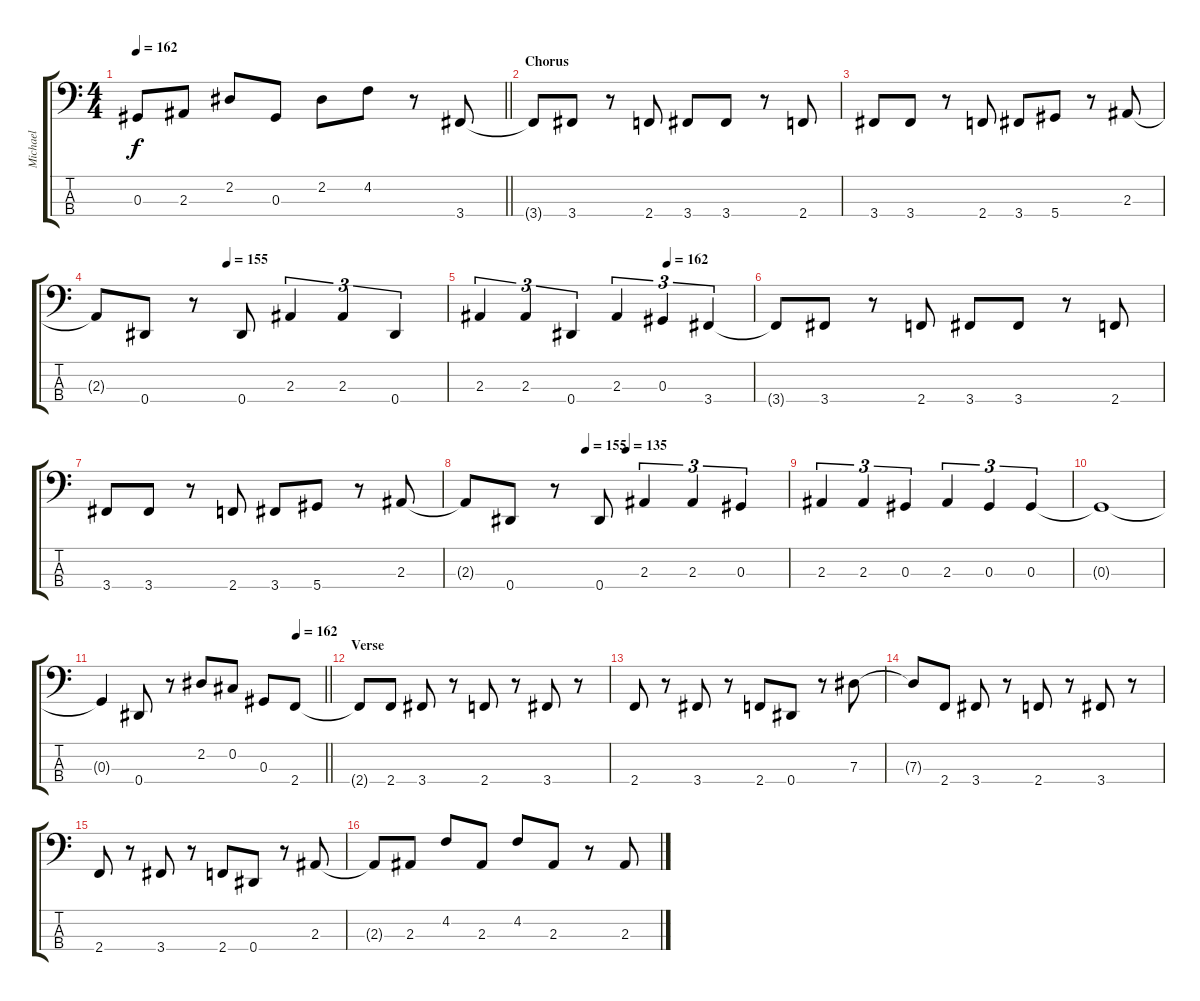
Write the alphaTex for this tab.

\track ("Michael" "Michael") {instrument electricbassfinger}
\staff {score tabs}
\tuning (Gb2 Db2 Ab1 Eb1) {hide}
\ts (4 4)
\tempo 162
\clef f4
\barLineRight lightlight
\ks c
0.3.8{dy f} 2.3.8 2.2.8 0.3.8 2.2.8 4.2.8 r.8 3.4.8 |
\section ("" "Chorus")
3.4{t}.8 3.4.8 r.8 2.4.8 3.4.8 3.4.8 r.8 2.4.8 |
3.4.8 3.4.8 r.8 2.4.8 3.4.8 5.4.8 r.8 2.3.8 |
\tempo (155 0.375)
2.3{t}.8 0.4.8 r.8 0.4.8 2.3.4{tu (3 2)} 2.3.4{tu (3 2)} 0.4.4{tu (3 2)} |
\tempo (162 0.6875)
2.3.4{tu (3 2)} 2.3.4{tu (3 2)} 0.4.4{tu (3 2)} 2.3.4{tu (3 2)} 0.3.4{tu (3 2)} 3.4.4{tu (3 2)} |
3.4{t}.8 3.4.8 r.8 2.4.8 3.4.8 3.4.8 r.8 2.4.8 |
3.4.8 3.4.8 r.8 2.4.8 3.4.8 5.4.8 r.8 2.3.8 |
\tempo (155 0.375)
\tempo (135 0.5)
2.3{t}.8 0.4.8 r.8 0.4.8 2.3.4{tu (3 2)} 2.3.4{tu (3 2)} 0.3.4{tu (3 2)} |
2.3.4{tu (3 2)} 2.3.4{tu (3 2)} 0.3.4{tu (3 2)} 2.3.4{tu (3 2)} 0.3.4{tu (3 2)} 0.3.4{tu (3 2)} |
0.3{t}.1 |
\tempo (162 0.875)
\barLineRight lightlight
0.3{t}.4 0.4.8 r.8 2.2.8 0.2.8 0.3.8 2.4.8 |
\section ("" "Verse")
2.4{t}.8 2.4.8 3.4.8 r.8 2.4.8 r.8 3.4.8 r.8 |
2.4.8 r.8 3.4.8 r.8 2.4.8 0.4.8 r.8 7.3.8 |
7.3{t}.8 2.4.8 3.4.8 r.8 2.4.8 r.8 3.4.8 r.8 |
2.4.8 r.8 3.4.8 r.8 2.4.8 0.4.8 r.8 2.3.8 |
2.3{t}.8 2.3.8 4.2.8 2.3.8 4.2.8 2.3.8 r.8 2.3.8
